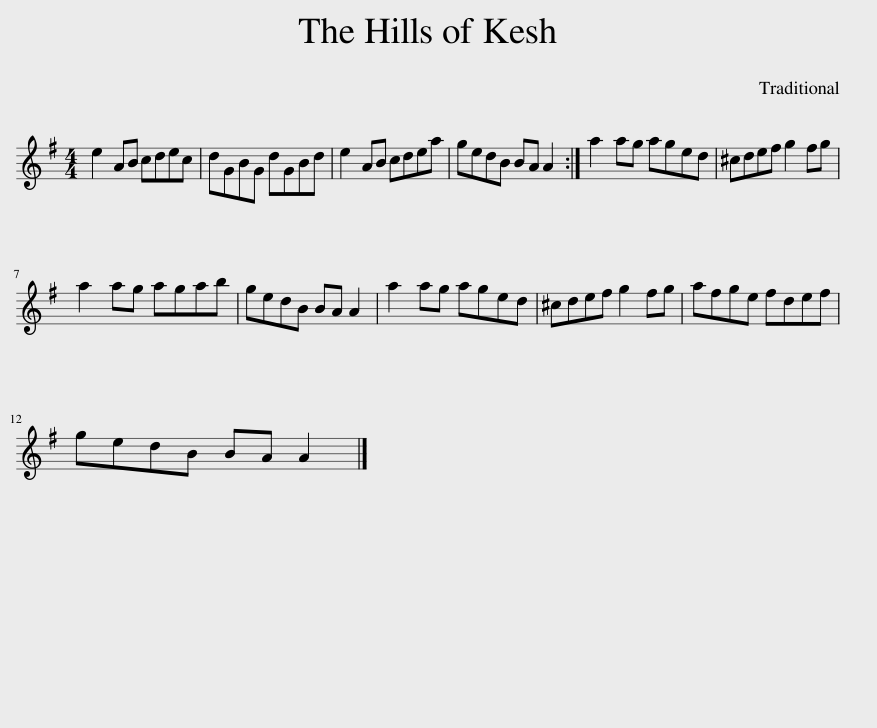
X:1
L:1/8
M:4/4
I:linebreak $
K:G
V:1 treble
V:1
 e2 AB cdec | dGBG dGBd | e2 AB cdea | gedB BA A2 :| a2 ag aged | %5
 ^cdef g2 fg |$ a2 ag agab | gedB BA A2 | a2 ag aged | ^cdef g2 fg | %10
 afge fdef |$ gedB BA A2 |] %12
